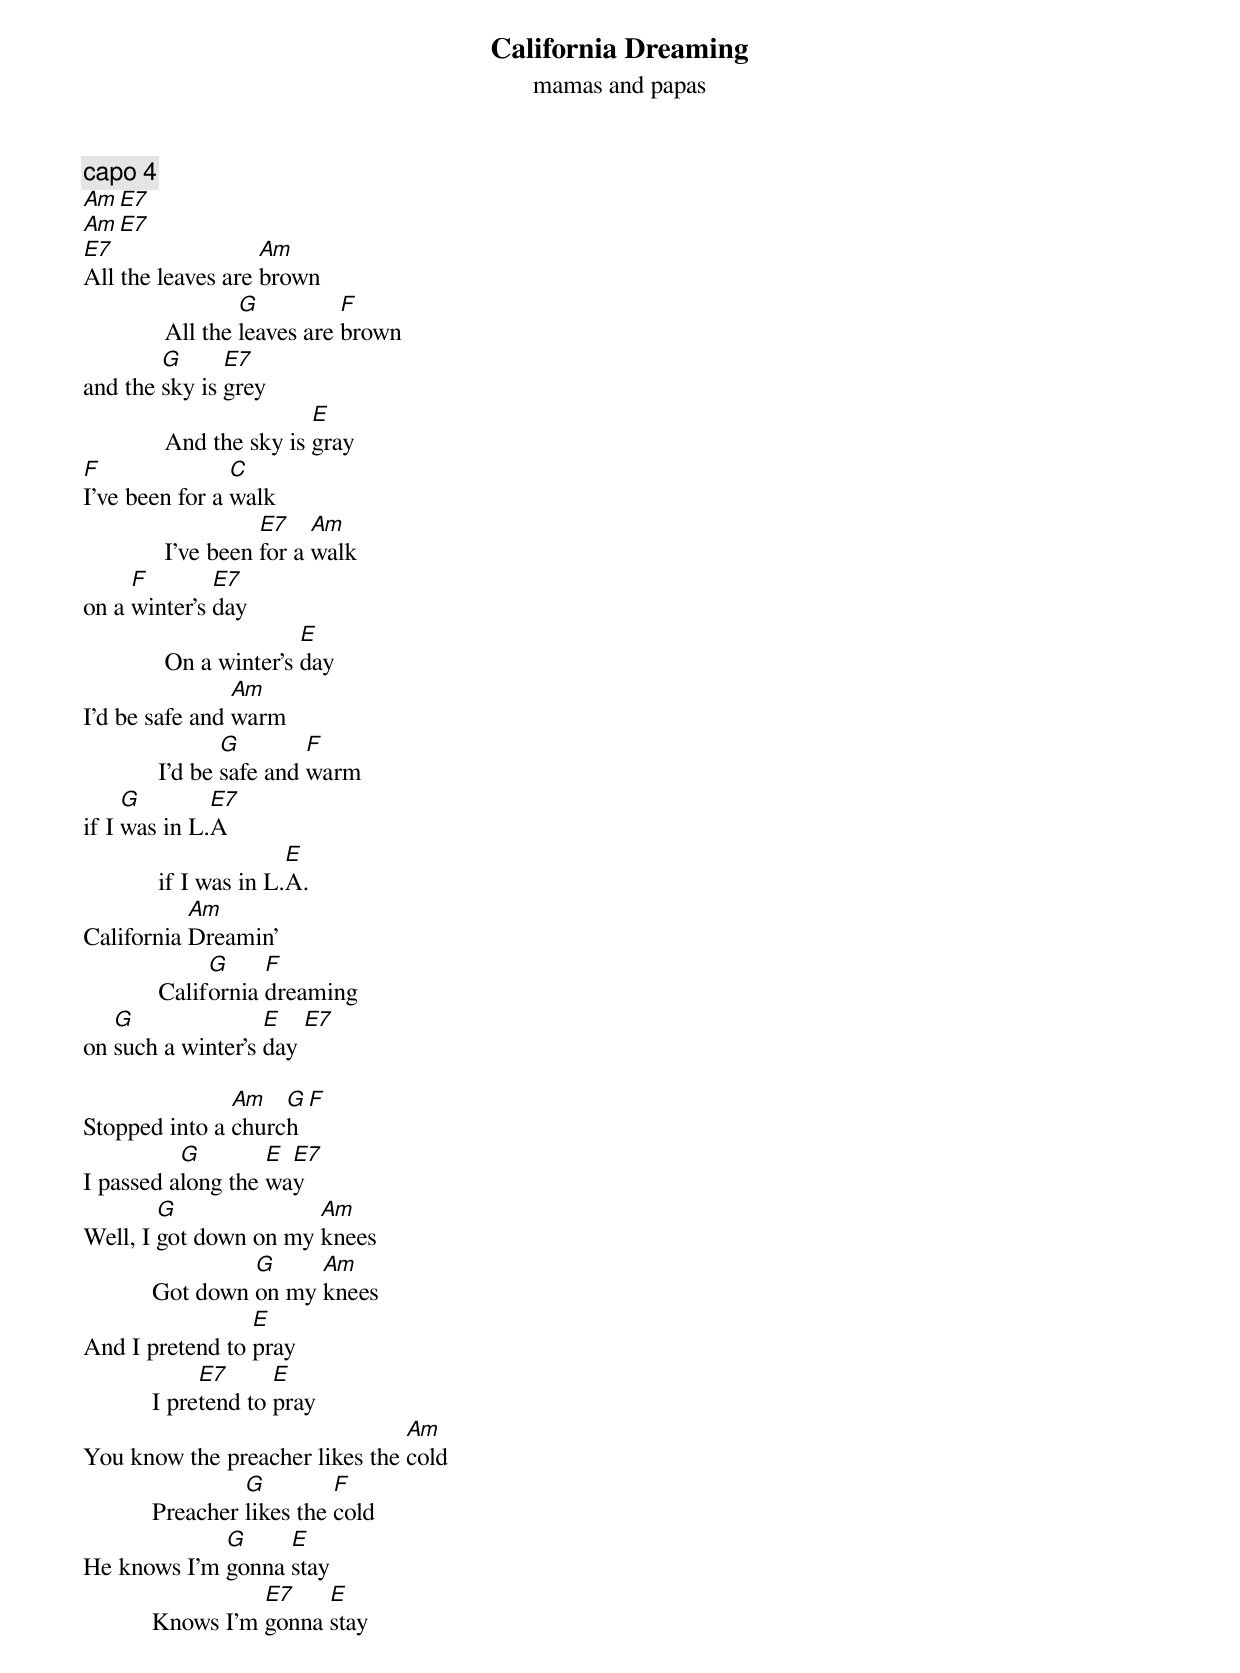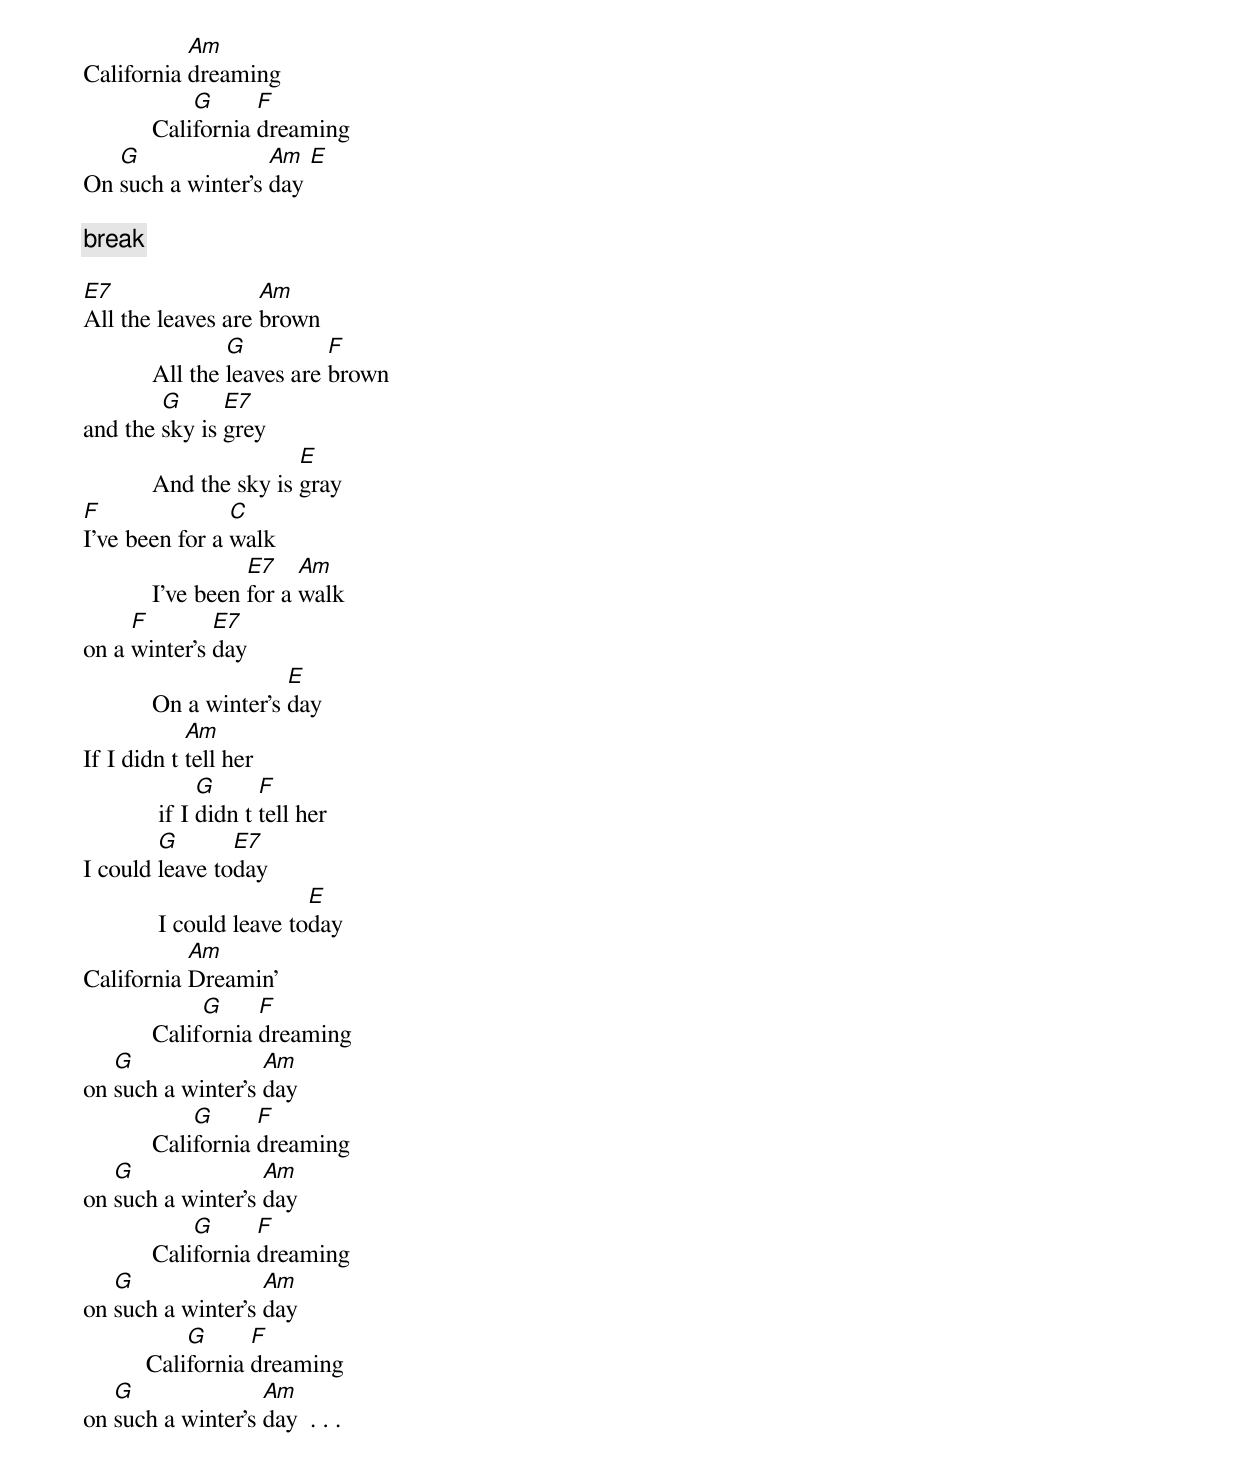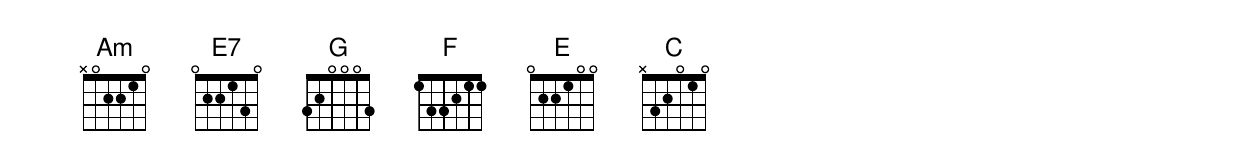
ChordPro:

{title: California Dreaming}
{subtitle: mamas and papas}
{c: capo 4}
[Am][E7]
[Am][E7]
[E7]All the leaves are [Am]brown
             All the [G]leaves are [F]brown
and the [G]sky is [E7]grey
             And the sky is [E]gray
[F]I've been for a [C]walk
             I've been [E7]for a [Am]walk
on a [F]winter's [E7]day
             On a winter's [E]day
I'd be safe and [Am]warm
            I’d be [G]safe and [F]warm
if I [G]was in L.[E7]A
            if I was in L.[E]A.
California [Am]Dreamin'
            Calif[G]ornia [F]dreaming
on [G]such a winter's [E]day [E7]

Stopped into a [Am]churc[G]h [F]
I passed a[G]long the [E]wa[E7]y
Well, I [G]got down on my [Am]knees
           Got down [G]on my [Am]knees
And I pretend to [E]pray
           I pre[E7]tend to [E]pray
You know the preacher likes the [Am]cold
           Preacher [G]likes the [F]cold
He knows I'm [G]gonna [E]stay
           Knows I'm [E7]gonna [E]stay
California [Am]dreaming
           Cali[G]fornia [F]dreaming
On [G]such a winter's [Am]day [E]

{c:break}

[E7]All the leaves are [Am]brown
           All the [G]leaves are [F]brown
and the [G]sky is [E7]grey
           And the sky is [E]gray
[F]I've been for a [C]walk
           I've been [E7]for a [Am]walk
on a [F]winter's [E7]day
           On a winter's [E]day
If I didn t [Am]tell her
            if I [G]didn t [F]tell her
I could [G]leave to[E7]day
            I could leave to[E]day
California [Am]Dreamin'
           Calif[G]ornia [F]dreaming
on [G]such a winter's [Am]day
           Cali[G]fornia [F]dreaming
on [G]such a winter's [Am]day
           Cali[G]fornia [F]dreaming
on [G]such a winter's [Am]day
          Cali[G]fornia [F]dreaming
on [G]such a winter's [Am]day  . . .

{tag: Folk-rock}
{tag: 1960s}
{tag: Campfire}
